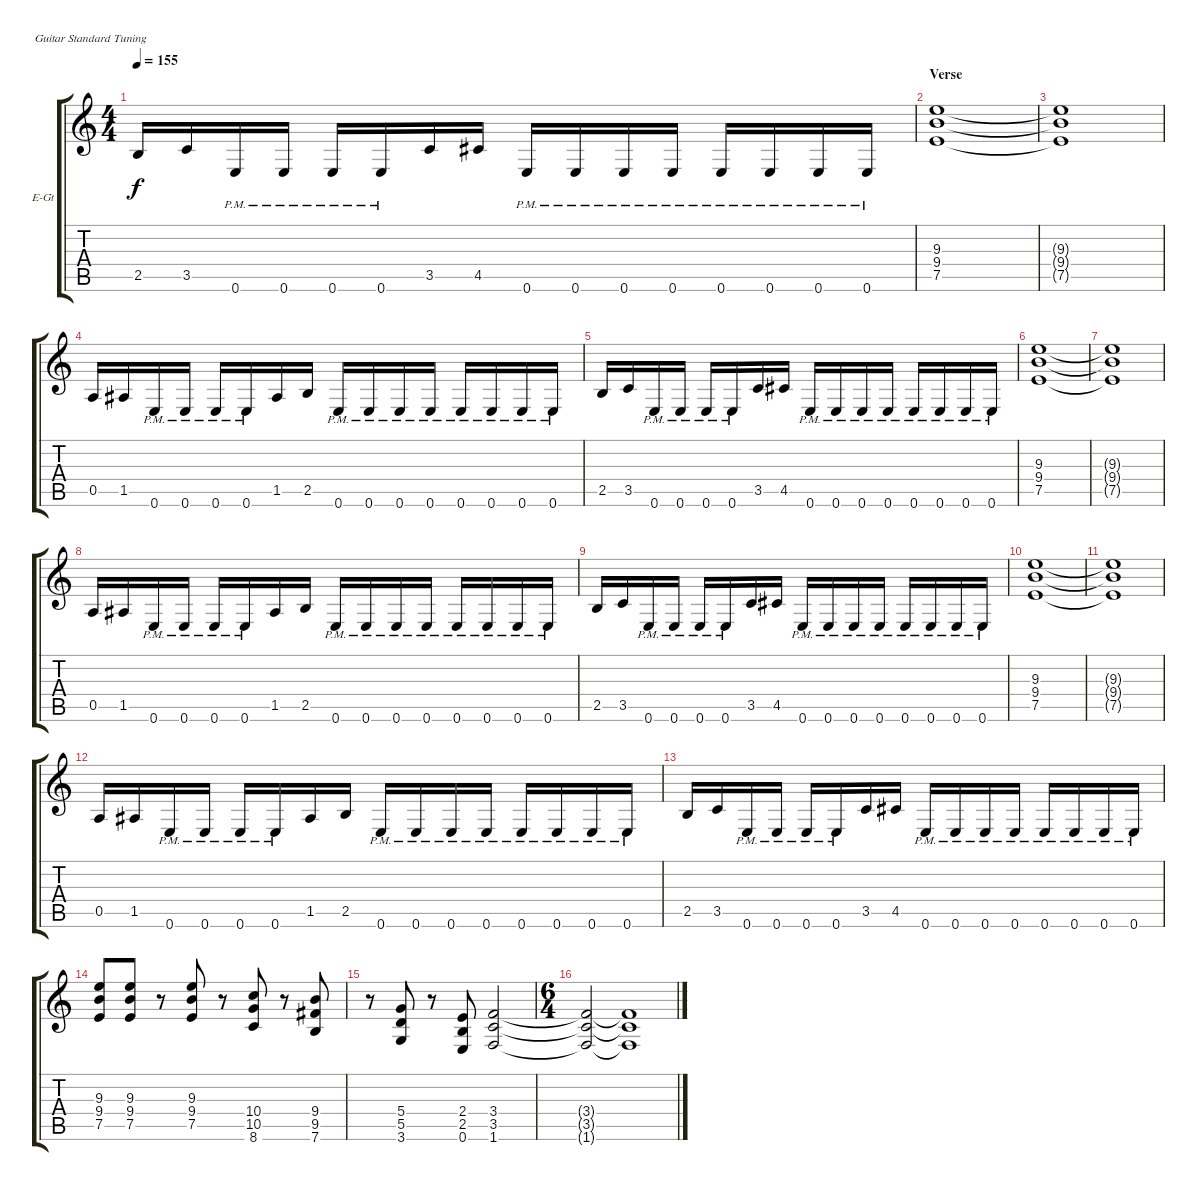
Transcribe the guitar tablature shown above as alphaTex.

\bracketExtendMode groupsimilarinstruments
\firstSystemTrackNameOrientation horizontal
\otherSystemsTrackNameOrientation horizontal
\track ("Jeff Young" "E-Gt") {instrument distortionguitar}
\staff {score tabs}
\tuning (E4 B3 G3 D3 A2 E2)
\ts (4 4)
\tempo 155
\clef g2
\ks c
2.5.16{dy f} 3.5.16 0.6{pm}.16 0.6{pm}.16 0.6{pm}.16 0.6{pm}.16 3.5.16 4.5.16 0.6{pm}.16 0.6{pm}.16 0.6{pm}.16 0.6{pm}.16 0.6{pm}.16 0.6{pm}.16 0.6{pm}.16 0.6{pm}.16 |
\section ("" "Verse")
(9.3 9.4 7.5).1 |
(9.3{t} 9.4{t} 7.5{t}).1 |
0.5.16 1.5.16 0.6{pm}.16 0.6{pm}.16 0.6{pm}.16 0.6{pm}.16 1.5.16 2.5.16 0.6{pm}.16 0.6{pm}.16 0.6{pm}.16 0.6{pm}.16 0.6{pm}.16 0.6{pm}.16 0.6{pm}.16 0.6{pm}.16 |
2.5.16 3.5.16 0.6{pm}.16 0.6{pm}.16 0.6{pm}.16 0.6{pm}.16 3.5.16 4.5.16 0.6{pm}.16 0.6{pm}.16 0.6{pm}.16 0.6{pm}.16 0.6{pm}.16 0.6{pm}.16 0.6{pm}.16 0.6{pm}.16 |
(9.3 9.4 7.5).1 |
(9.3{t} 9.4{t} 7.5{t}).1 |
0.5.16 1.5.16 0.6{pm}.16 0.6{pm}.16 0.6{pm}.16 0.6{pm}.16 1.5.16 2.5.16 0.6{pm}.16 0.6{pm}.16 0.6{pm}.16 0.6{pm}.16 0.6{pm}.16 0.6{pm}.16 0.6{pm}.16 0.6{pm}.16 |
2.5.16 3.5.16 0.6{pm}.16 0.6{pm}.16 0.6{pm}.16 0.6{pm}.16 3.5.16 4.5.16 0.6{pm}.16 0.6{pm}.16 0.6{pm}.16 0.6{pm}.16 0.6{pm}.16 0.6{pm}.16 0.6{pm}.16 0.6{pm}.16 |
(9.3 9.4 7.5).1 |
(9.3{t} 9.4{t} 7.5{t}).1 |
0.5.16 1.5.16 0.6{pm}.16 0.6{pm}.16 0.6{pm}.16 0.6{pm}.16 1.5.16 2.5.16 0.6{pm}.16 0.6{pm}.16 0.6{pm}.16 0.6{pm}.16 0.6{pm}.16 0.6{pm}.16 0.6{pm}.16 0.6{pm}.16 |
2.5.16 3.5.16 0.6{pm}.16 0.6{pm}.16 0.6{pm}.16 0.6{pm}.16 3.5.16 4.5.16 0.6{pm}.16 0.6{pm}.16 0.6{pm}.16 0.6{pm}.16 0.6{pm}.16 0.6{pm}.16 0.6{pm}.16 0.6{pm}.16 |
(9.3 9.4 7.5).8 (9.3 9.4 7.5).8 r.8 (9.3 9.4 7.5).8 r.8 (10.4 10.5 8.6).8 r.8 (9.4 9.5 7.6).8 |
r.8 (5.4 5.5 3.6).8 r.8 (2.4 2.5 0.6).8 (3.4 3.5 1.6).2 |
\ts (6 4)
\beaming (8 6 6)
(3.4{t} 3.5{t} 1.6{t}).2 (3.4{t} 3.5{t} 1.6{t}).1
